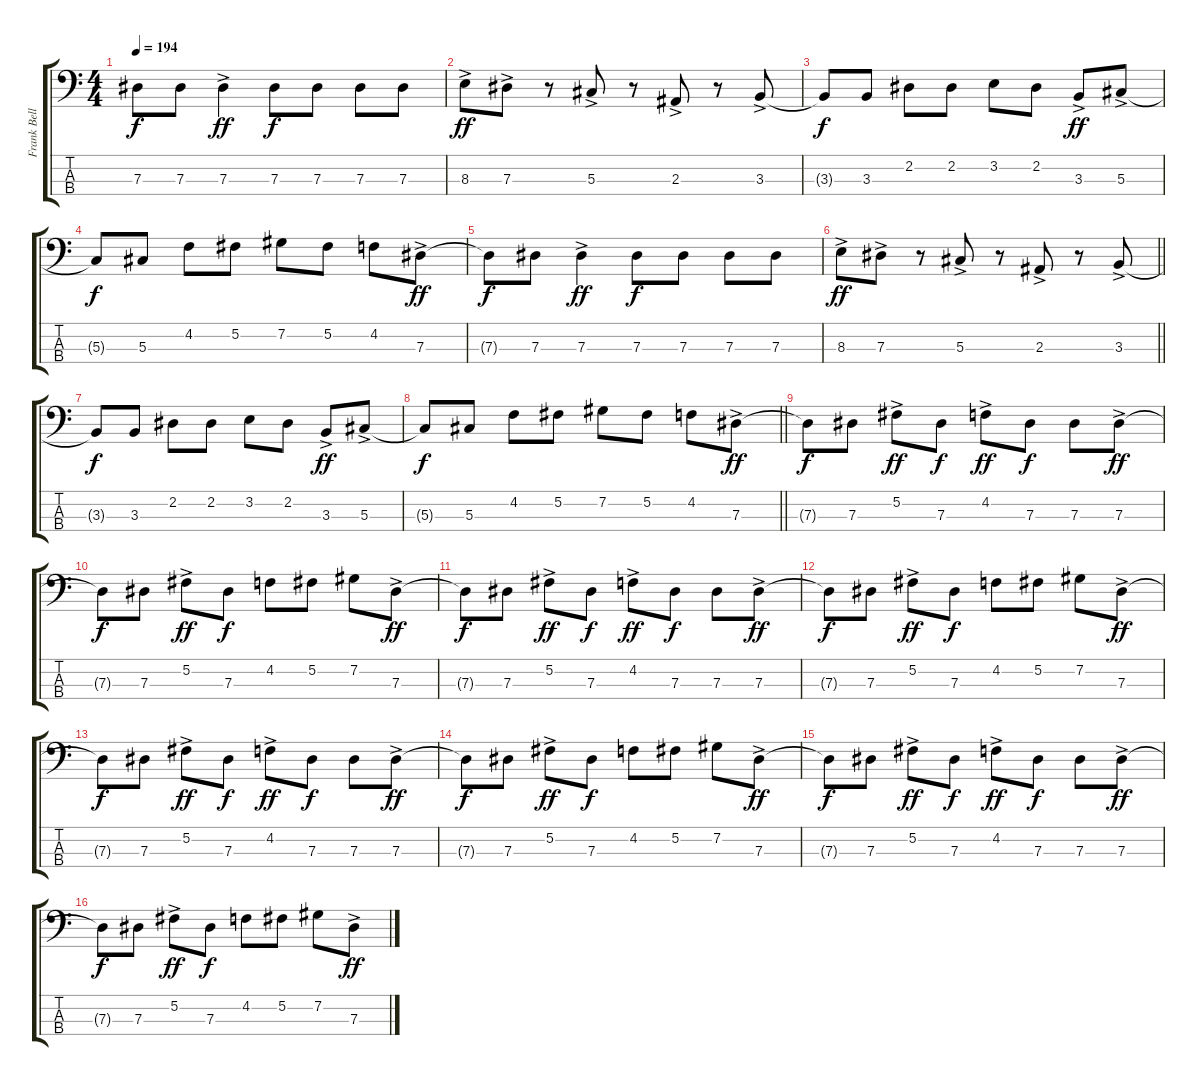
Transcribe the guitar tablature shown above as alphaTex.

\track ("Frank Bello" "Frank Bell") {instrument electricbassfinger}
\staff {score tabs}
\tuning (Gb2 Db2 Ab1 Eb1) {hide}
\ts (4 4)
\tempo 194
\clef f4
\ks c
7.3{t}.8{dy f} 7.3.8 7.3{ac}.4{dy ff} 7.3.8{dy f} 7.3.8 7.3.8 7.3.8 |
8.3{ac}.8{dy ff} 7.3{ac}.8 r.8 5.3{ac}.8 r.8 2.3{ac}.8 r.8 3.3{ac}.8 |
3.3{t}.8{dy f} 3.3.8 2.2.8 2.2.8 3.2.8 2.2.8 3.3{ac}.8{dy ff} 5.3{ac}.8 |
5.3{t}.8{dy f} 5.3.8 4.2.8 5.2.8 7.2.8 5.2.8 4.2.8 7.3{ac}.8{dy ff} |
7.3{t}.8{dy f} 7.3.8 7.3{ac}.4{dy ff} 7.3.8{dy f} 7.3.8 7.3.8 7.3.8 |
\barLineRight lightlight
8.3{ac}.8{dy ff} 7.3{ac}.8 r.8 5.3{ac}.8 r.8 2.3{ac}.8 r.8 3.3{ac}.8 |
3.3{t}.8{dy f} 3.3.8 2.2.8 2.2.8 3.2.8 2.2.8 3.3{ac}.8{dy ff} 5.3{ac}.8 |
\barLineRight lightlight
5.3{t}.8{dy f} 5.3.8 4.2.8 5.2.8 7.2.8 5.2.8 4.2.8 7.3{ac}.8{dy ff} |
7.3{t}.8{dy f} 7.3.8 5.2{ac}.8{dy ff} 7.3.8{dy f} 4.2{ac}.8{dy ff} 7.3.8{dy f} 7.3.8 7.3{ac}.8{dy ff} |
7.3{t}.8{dy f} 7.3.8 5.2{ac}.8{dy ff} 7.3.8{dy f} 4.2.8 5.2.8 7.2.8 7.3{ac}.8{dy ff} |
7.3{t}.8{dy f} 7.3.8 5.2{ac}.8{dy ff} 7.3.8{dy f} 4.2{ac}.8{dy ff} 7.3.8{dy f} 7.3.8 7.3{ac}.8{dy ff} |
7.3{t}.8{dy f} 7.3.8 5.2{ac}.8{dy ff} 7.3.8{dy f} 4.2.8 5.2.8 7.2.8 7.3{ac}.8{dy ff} |
7.3{t}.8{dy f} 7.3.8 5.2{ac}.8{dy ff} 7.3.8{dy f} 4.2{ac}.8{dy ff} 7.3.8{dy f} 7.3.8 7.3{ac}.8{dy ff} |
7.3{t}.8{dy f} 7.3.8 5.2{ac}.8{dy ff} 7.3.8{dy f} 4.2.8 5.2.8 7.2.8 7.3{ac}.8{dy ff} |
7.3{t}.8{dy f} 7.3.8 5.2{ac}.8{dy ff} 7.3.8{dy f} 4.2{ac}.8{dy ff} 7.3.8{dy f} 7.3.8 7.3{ac}.8{dy ff} |
7.3{t}.8{dy f} 7.3.8 5.2{ac}.8{dy ff} 7.3.8{dy f} 4.2.8 5.2.8 7.2.8 7.3{ac}.8{dy ff}
